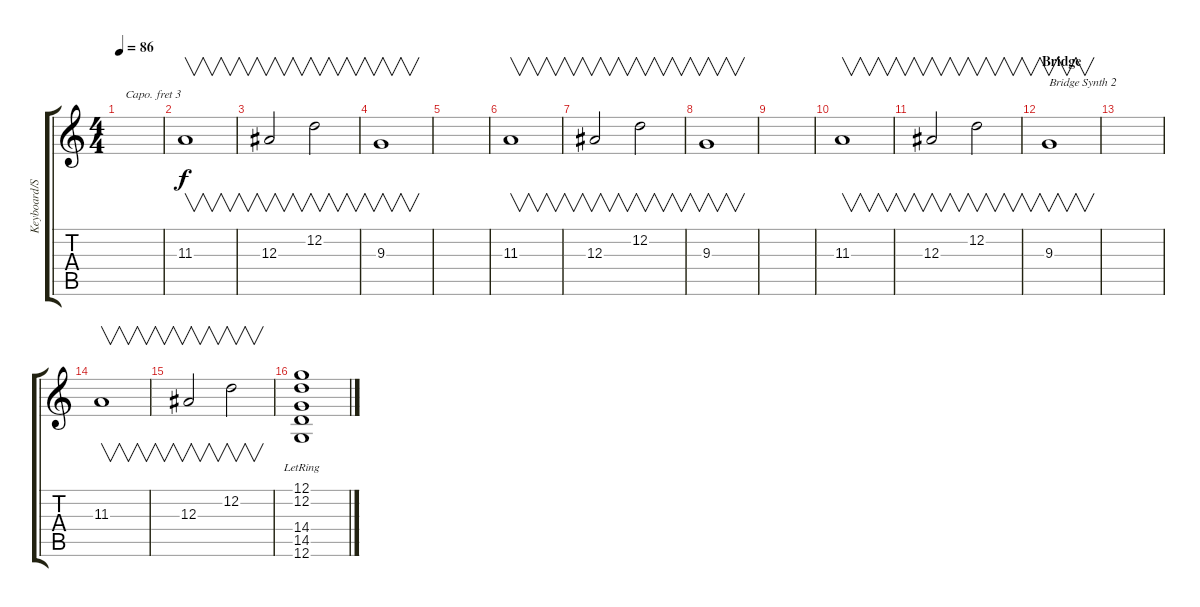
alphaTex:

\track ("Keyboard/Synth Fills" "Keyboard/S") {instrument pad2warm}
\staff {score tabs}
\capo 3
\tuning (E4 B3 G3 D3 A2 E2) {hide}
\ts (4 4)
\tempo 86
\clef g2
\ks c
|
11.3.1{v} |
12.3.2{v} 12.2.2{v} |
9.3.1{v} |
|
11.3.1{v} |
12.3.2{v} 12.2.2{v} |
9.3.1{v} |
|
11.3.1{v} |
12.3.2{v} 12.2.2{v} |
\section ("" "Bridge")
9.3.1{v txt "Bridge Synth 2" instrument pad2warm} |
|
11.3.1{v} |
12.3.2{v} 12.2.2{v} |
(12.1{lr} 12.2{lr} 14.4{lr} 14.5{lr} 12.6{lr}).1{instrument stringensemble2}
